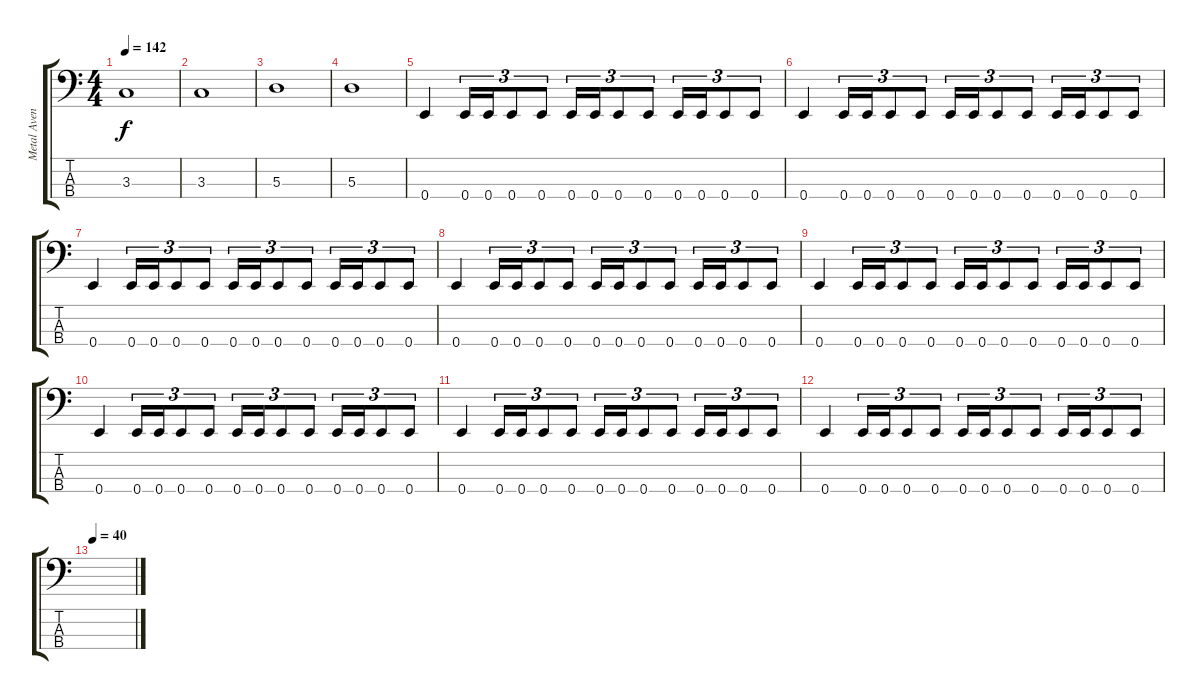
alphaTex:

\track ("Metal Avenger" "Metal Aven") {instrument electricbasspick}
\staff {score tabs}
\tuning (G2 D2 A1 E1) {hide}
\ts (4 4)
\tempo 142
\clef f4
\ks c
3.3.1{dy f} |
3.3.1 |
5.3.1 |
5.3.1 |
0.4.4 0.4.16{tu (3 2)} 0.4.16{tu (3 2)} 0.4.8{tu (3 2)} 0.4.8{tu (3 2)} 0.4.16{tu (3 2)} 0.4.16{tu (3 2)} 0.4.8{tu (3 2)} 0.4.8{tu (3 2)} 0.4.16{tu (3 2)} 0.4.16{tu (3 2)} 0.4.8{tu (3 2)} 0.4.8{tu (3 2)} |
0.4.4 0.4.16{tu (3 2)} 0.4.16{tu (3 2)} 0.4.8{tu (3 2)} 0.4.8{tu (3 2)} 0.4.16{tu (3 2)} 0.4.16{tu (3 2)} 0.4.8{tu (3 2)} 0.4.8{tu (3 2)} 0.4.16{tu (3 2)} 0.4.16{tu (3 2)} 0.4.8{tu (3 2)} 0.4.8{tu (3 2)} |
0.4.4 0.4.16{tu (3 2)} 0.4.16{tu (3 2)} 0.4.8{tu (3 2)} 0.4.8{tu (3 2)} 0.4.16{tu (3 2)} 0.4.16{tu (3 2)} 0.4.8{tu (3 2)} 0.4.8{tu (3 2)} 0.4.16{tu (3 2)} 0.4.16{tu (3 2)} 0.4.8{tu (3 2)} 0.4.8{tu (3 2)} |
0.4.4 0.4.16{tu (3 2)} 0.4.16{tu (3 2)} 0.4.8{tu (3 2)} 0.4.8{tu (3 2)} 0.4.16{tu (3 2)} 0.4.16{tu (3 2)} 0.4.8{tu (3 2)} 0.4.8{tu (3 2)} 0.4.16{tu (3 2)} 0.4.16{tu (3 2)} 0.4.8{tu (3 2)} 0.4.8{tu (3 2)} |
0.4.4 0.4.16{tu (3 2)} 0.4.16{tu (3 2)} 0.4.8{tu (3 2)} 0.4.8{tu (3 2)} 0.4.16{tu (3 2)} 0.4.16{tu (3 2)} 0.4.8{tu (3 2)} 0.4.8{tu (3 2)} 0.4.16{tu (3 2)} 0.4.16{tu (3 2)} 0.4.8{tu (3 2)} 0.4.8{tu (3 2)} |
0.4.4 0.4.16{tu (3 2)} 0.4.16{tu (3 2)} 0.4.8{tu (3 2)} 0.4.8{tu (3 2)} 0.4.16{tu (3 2)} 0.4.16{tu (3 2)} 0.4.8{tu (3 2)} 0.4.8{tu (3 2)} 0.4.16{tu (3 2)} 0.4.16{tu (3 2)} 0.4.8{tu (3 2)} 0.4.8{tu (3 2)} |
0.4.4 0.4.16{tu (3 2)} 0.4.16{tu (3 2)} 0.4.8{tu (3 2)} 0.4.8{tu (3 2)} 0.4.16{tu (3 2)} 0.4.16{tu (3 2)} 0.4.8{tu (3 2)} 0.4.8{tu (3 2)} 0.4.16{tu (3 2)} 0.4.16{tu (3 2)} 0.4.8{tu (3 2)} 0.4.8{tu (3 2)} |
0.4.4 0.4.16{tu (3 2)} 0.4.16{tu (3 2)} 0.4.8{tu (3 2)} 0.4.8{tu (3 2)} 0.4.16{tu (3 2)} 0.4.16{tu (3 2)} 0.4.8{tu (3 2)} 0.4.8{tu (3 2)} 0.4.16{tu (3 2)} 0.4.16{tu (3 2)} 0.4.8{tu (3 2)} 0.4.8{tu (3 2)} |
\tempo 40
